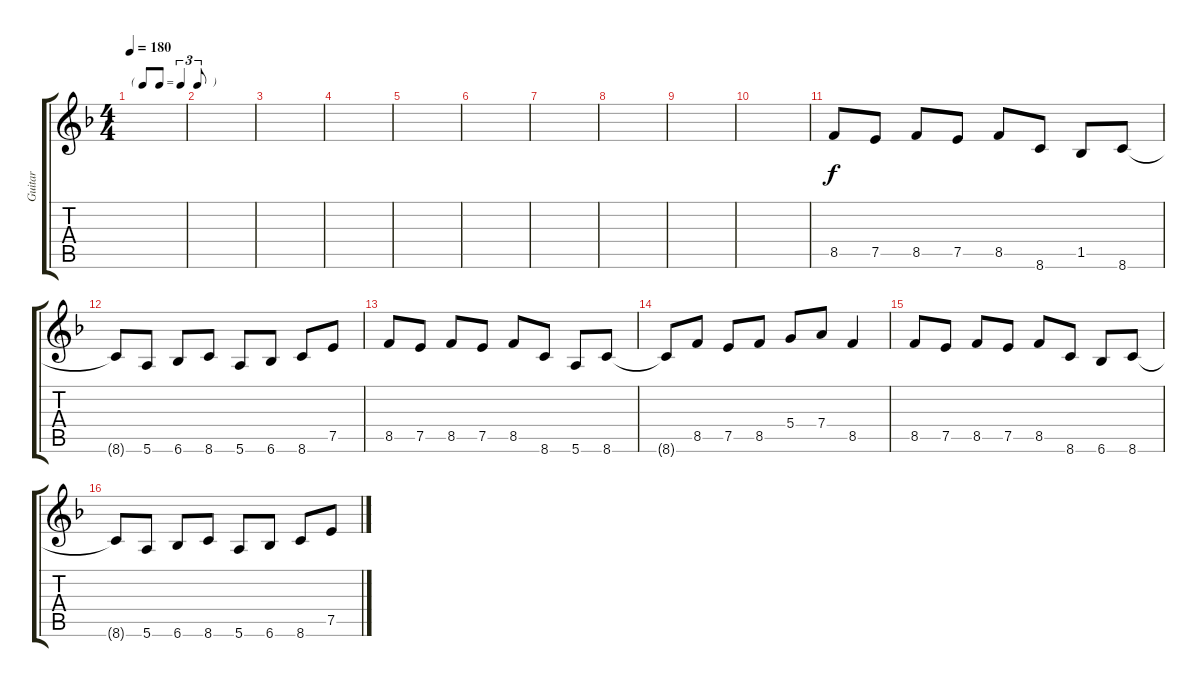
\track ("Guitar" "Guitar") {instrument overdrivenguitar}
\staff {score tabs}
\tuning (E4 B3 G3 D3 A2 E2) {hide}
\ts (4 4)
\tf triplet8th
\tempo 180
\clef g2
\ks f
|
|
|
|
|
|
|
|
|
|
8.5.8 7.5.8 8.5.8 7.5.8 8.5.8 8.6.8 1.5.8 8.6.8 |
8.6{t}.8 5.6.8 6.6.8 8.6.8 5.6.8 6.6.8 8.6.8 7.5.8 |
8.5.8 7.5.8 8.5.8 7.5.8 8.5.8 8.6.8 5.6.8 8.6.8 |
8.6{t}.8 8.5.8 7.5.8 8.5.8 5.4.8 7.4.8 8.5.4 |
8.5.8 7.5.8 8.5.8 7.5.8 8.5.8 8.6.8 6.6.8 8.6.8 |
8.6{t}.8 5.6.8 6.6.8 8.6.8 5.6.8 6.6.8 8.6.8 7.5.8
